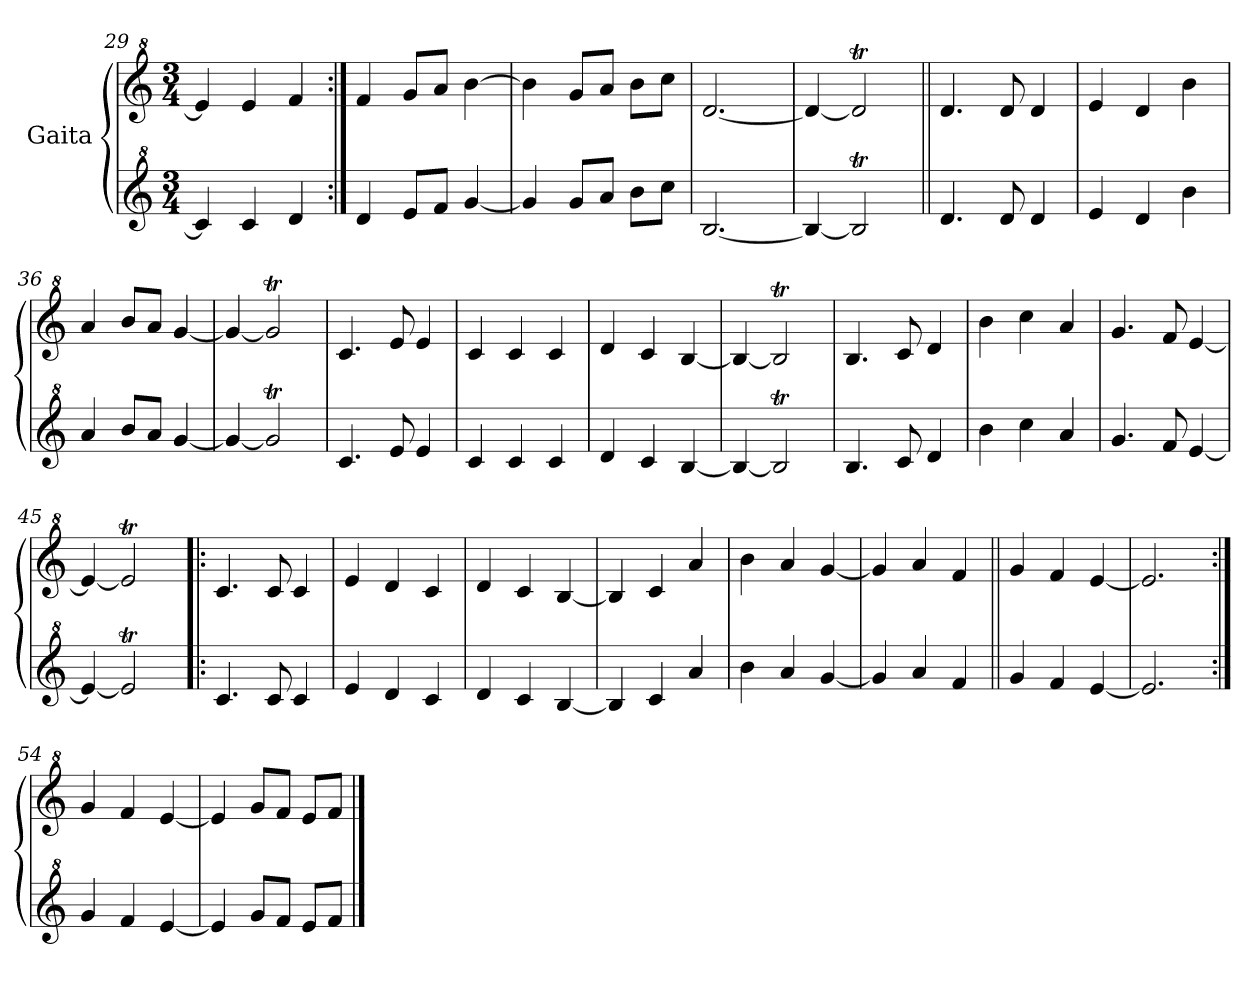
**kern	**kern
*part2	*part1
*staff2	*staff1
*I"Gaita	*I"Gaita
*clefG^2	*clefG^2
*k[]	*k[]
*M3/4	*M3/4
=29	=29
4cc/]	4ee/]
4cc/	4ee/
4dd/	4ff/
=30:|!	=30:|!
4dd/	4ff/
8ee/L	8gg/L
8ff/J	8aa/J
[4gg/	[4bb\
=31	=31
4gg/]	4bb\]
8gg/L	8gg/L
8aa/J	8aa/J
8bb\L	8bb\L
8ccc\J	8ccc\J
=32	=32
[2.b/	[2.dd/
!!LO:LB:g=z
=33	=33
4b/_	4dd/_
2bt/]	2ddT/]
=34||	=34||
4.dd/	4.dd/
8dd/	8dd/
4dd/	4dd/
=35	=35
4ee/	4ee/
4dd/	4dd/
4bb\	4bb\
=36	=36
4aa/	4aa/
8bb/L	8bb/L
8aa/J	8aa/J
[4gg/	[4gg/
=37	=37
4gg/_	4gg/_
2ggT/]	2ggT/]
=38	=38
4.cc/	4.cc/
8ee/	8ee/
4ee/	4ee/
=39	=39
4cc/	4cc/
4cc/	4cc/
4cc/	4cc/
=40	=40
4dd/	4dd/
4cc/	4cc/
[4b/	[4b/
=41	=41
4b/_	4b/_
2bt/]	2bt/]
=42	=42
4.b/	4.b/
8cc/	8cc/
4dd/	4dd/
!!LO:PB:g=z
=43	=43
4bb\	4bb\
4ccc\	4ccc\
4aa/	4aa/
=44	=44
4.gg/	4.gg/
8ff/	8ff/
[4ee/	[4ee/
=45	=45
4ee/_	4ee/_
2eet/]	2eet/]
=46!|:	=46!|:
4.cc/	4.cc/
8cc/	8cc/
4cc/	4cc/
=47	=47
4ee/	4ee/
4dd/	4dd/
4cc/	4cc/
=48	=48
4dd/	4dd/
4cc/	4cc/
[4b/	[4b/
=49	=49
4b/]	4b/]
4cc/	4cc/
4aa/	4aa/
=50	=50
4bb\	4bb\
4aa/	4aa/
[4gg/	[4gg/
=51	=51
4gg/]	4gg/]
4aa/	4aa/
4ff/	4ff/
=52||	=52||
4gg/	4gg/
4ff/	4ff/
[4ee/	[4ee/
!!LO:LB:g=z
=53	=53
2.ee/]	2.ee/]
=54:|!	=54:|!
4gg/	4gg/
4ff/	4ff/
[4ee/	[4ee/
=55	=55
4ee/]	4ee/]
8gg/L	8gg/L
8ff/J	8ff/J
8ee/L	8ee/L
8ff/J	8ff/J
==	==
*-	*-
